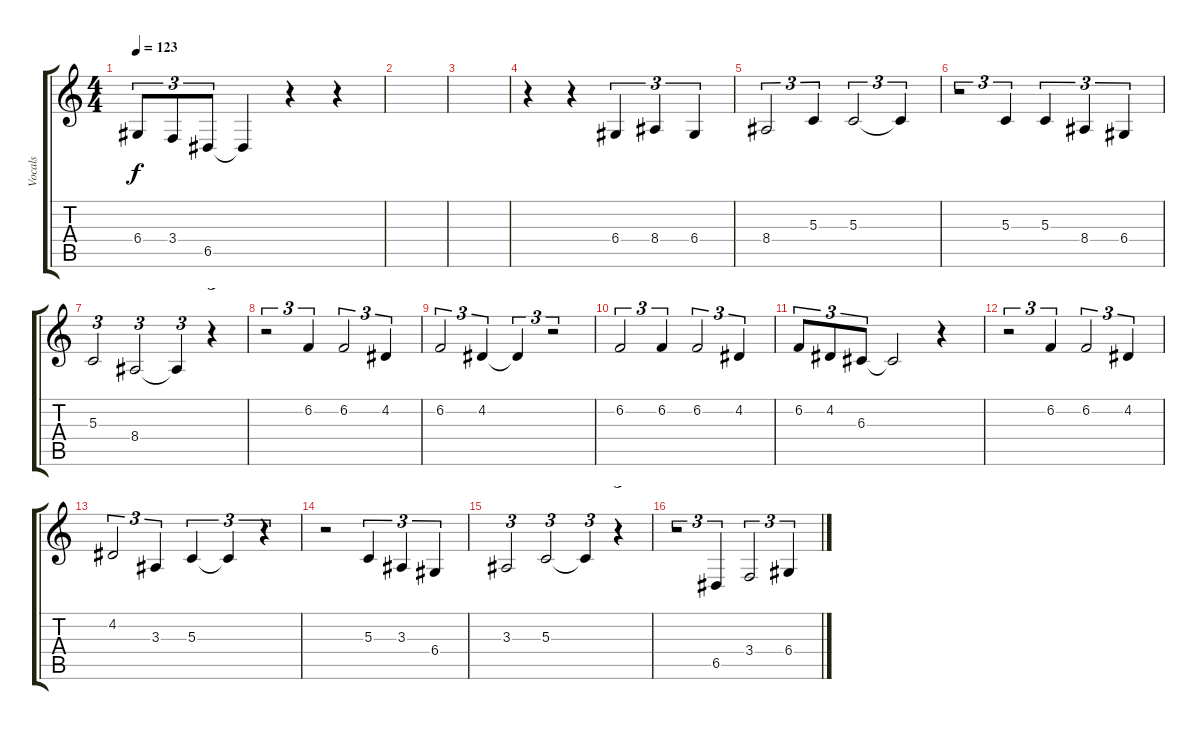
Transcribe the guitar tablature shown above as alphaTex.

\track ("Vocals" "Vocals") {instrument altosax}
\staff {score tabs}
\tuning (E4 B3 G3 D3 A2 E2) {hide}
\ts (4 4)
\tempo 123
\clef g2
\ks c
6.4.8{tu (3 2) dy f} 3.4.8{tu (3 2)} 6.5.8{tu (3 2)} 6.5{t}.4 r.4 r.4 |
|
|
r.4 r.4 6.4.4{tu (3 2)} 8.4.4{tu (3 2)} 6.4.4{tu (3 2)} |
8.4.2{tu (3 2)} 5.3.4{tu (3 2)} 5.3.2{tu (3 2)} 5.3{t}.4{tu (3 2)} |
r.2{tu (3 2)} 5.3.4{tu (3 2)} 5.3.4{tu (3 2)} 8.4.4{tu (3 2)} 6.4.4{tu (3 2)} |
5.3.2{tu (3 2)} 8.4.2{tu (3 2)} 8.4{t}.4{tu (3 2)} r.4{tu (3 2)} |
r.2{tu (3 2)} 6.2.4{tu (3 2)} 6.2.2{tu (3 2)} 4.2.4{tu (3 2)} |
6.2.2{tu (3 2)} 4.2.4{tu (3 2)} 4.2{t}.4{tu (3 2)} r.2{tu (3 2)} |
6.2.2{tu (3 2)} 6.2.4{tu (3 2)} 6.2.2{tu (3 2)} 4.2.4{tu (3 2)} |
6.2.8{tu (3 2)} 4.2.8{tu (3 2)} 6.3.8{tu (3 2)} 6.3{t}.2 r.4 |
r.2{tu (3 2)} 6.2.4{tu (3 2)} 6.2.2{tu (3 2)} 4.2.4{tu (3 2)} |
4.2.2{tu (3 2)} 3.3.4{tu (3 2)} 5.3.4{tu (3 2)} 5.3{t}.4{tu (3 2)} r.4{tu (3 2)} |
r.2 5.3.4{tu (3 2)} 3.3.4{tu (3 2)} 6.4.4{tu (3 2)} |
3.3.2{tu (3 2)} 5.3.2{tu (3 2)} 5.3{t}.4{tu (3 2)} r.4{tu (3 2)} |
r.2{tu (3 2)} 6.5.4{tu (3 2)} 3.4.2{tu (3 2)} 6.4.4{tu (3 2)}
